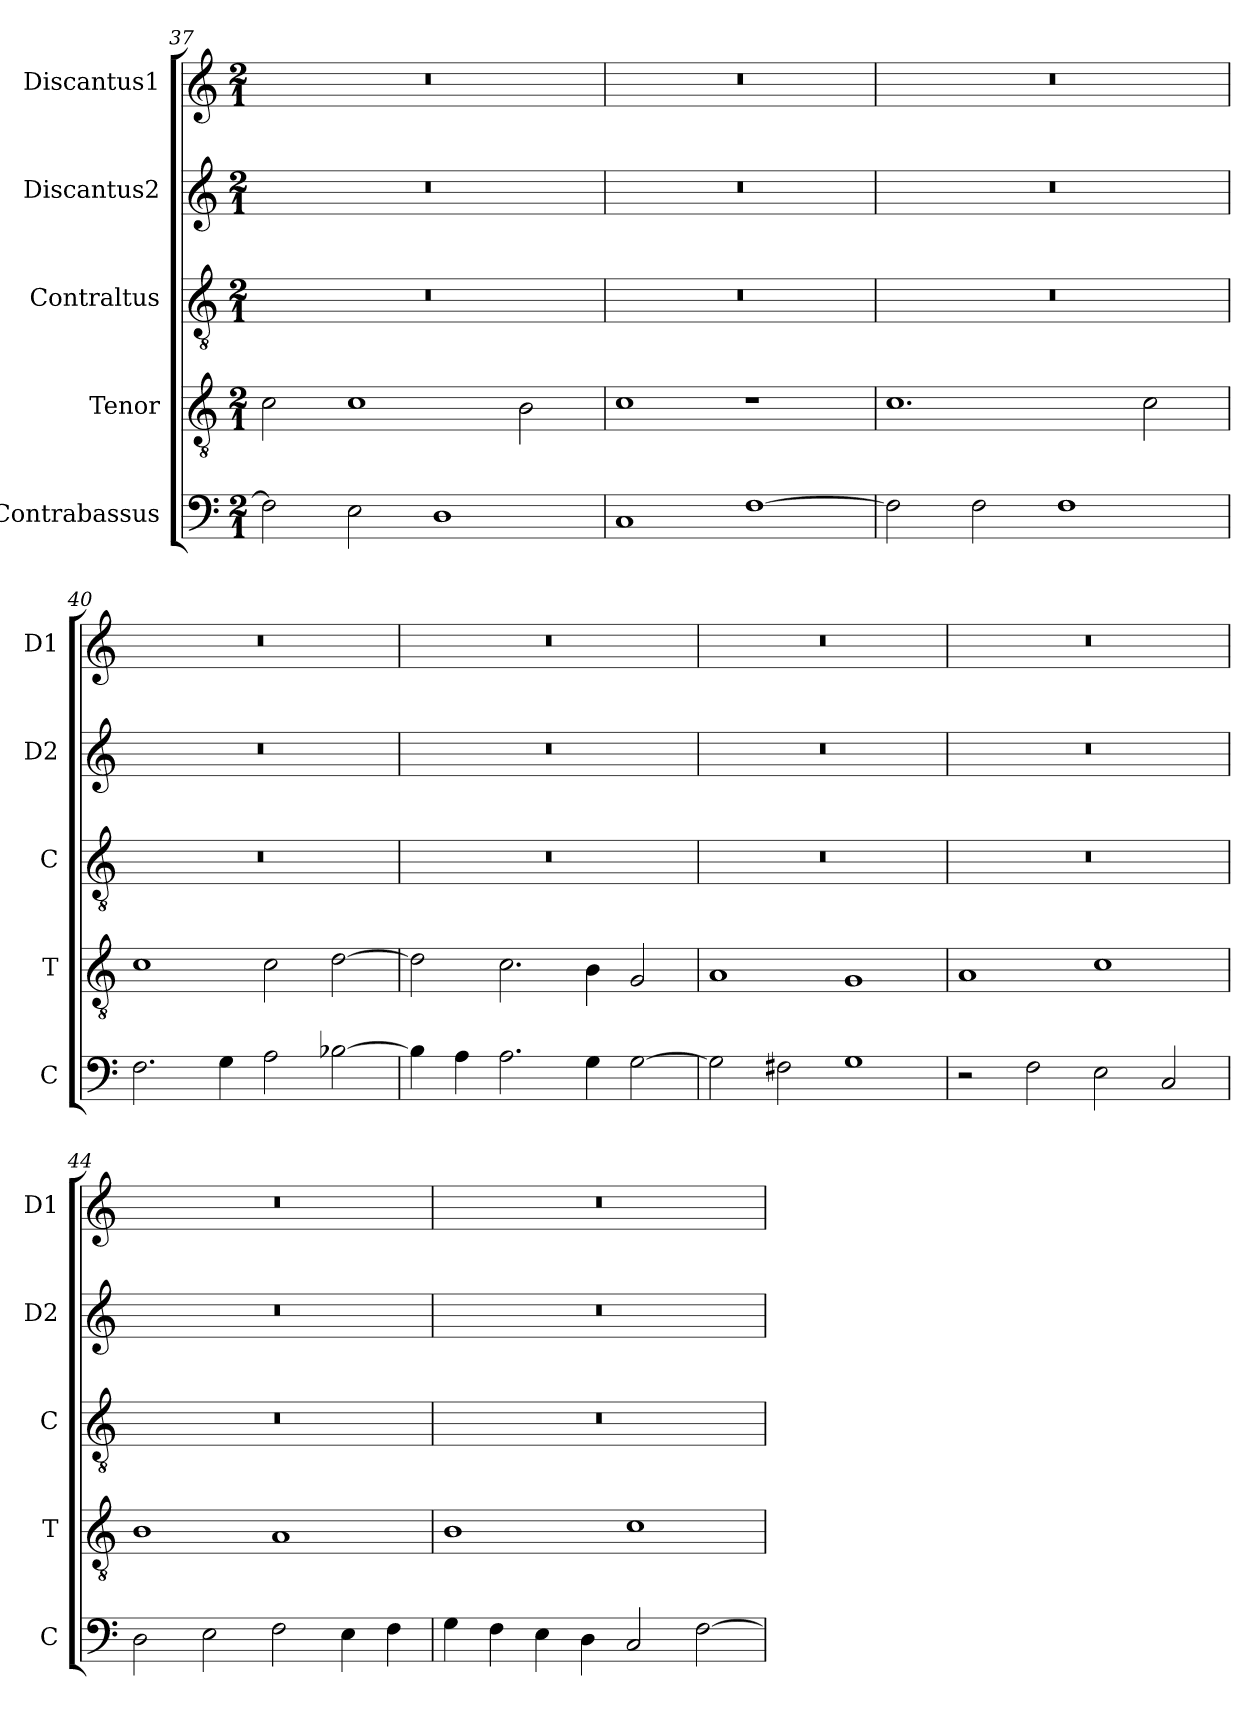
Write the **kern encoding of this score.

**kern	**kern	**kern	**kern	**kern
*part5	*part4	*part3	*part2	*part1
*staff5	*staff4	*staff3	*staff2	*staff1
*I"Contrabassus	*I"Tenor	*I"Contraltus	*I"Discantus2	*I"Discantus1
*I'C	*I'T	*I'C	*I'D2	*I'D1
*clefF4	*clefGv2	*clefGv2	*clefG2	*clefG2
*k[]	*k[]	*k[]	*k[]	*k[]
*M2/1	*M2/1	*M2/1	*M2/1	*M2/1
=37	=37	=37	=37	=37
2F\]	2c\	0r	0r	0r
2E\	1c	.	.	.
1D	.	.	.	.
.	2B\	.	.	.
=38	=38	=38	=38	=38
1C	1c	0r	0r	0r
[1F	1r	.	.	.
=39	=39	=39	=39	=39
2F\]	1.c	0r	0r	0r
2F\	.	.	.	.
1F	.	.	.	.
.	2c\	.	.	.
=40	=40	=40	=40	=40
2.F\	1c	0r	0r	0r
4G\	.	.	.	.
2A\	2c\	.	.	.
[2B-X\	[2d\	.	.	.
=41	=41	=41	=41	=41
4B-\]	2d\]	0r	0r	0r
4A\	.	.	.	.
2.A\	2.c\	.	.	.
4G\	4B\	.	.	.
[2G\	2G/	.	.	.
=42	=42	=42	=42	=42
2G\]	1A	0r	0r	0r
2F#X\	.	.	.	.
1G	1G	.	.	.
=43	=43	=43	=43	=43
2r	1A	0r	0r	0r
2F\	.	.	.	.
2E\	1c	.	.	.
2C/	.	.	.	.
=44	=44	=44	=44	=44
2D\	1B	0r	0r	0r
2E\	.	.	.	.
2F\	1A	.	.	.
4E\	.	.	.	.
4F\	.	.	.	.
=45	=45	=45	=45	=45
4G\	1B	0r	0r	0r
4F\	.	.	.	.
4E\	.	.	.	.
4D\	.	.	.	.
2C/	1c	.	.	.
[2F\	.	.	.	.
=	=	=	=	=
*-	*-	*-	*-	*-
